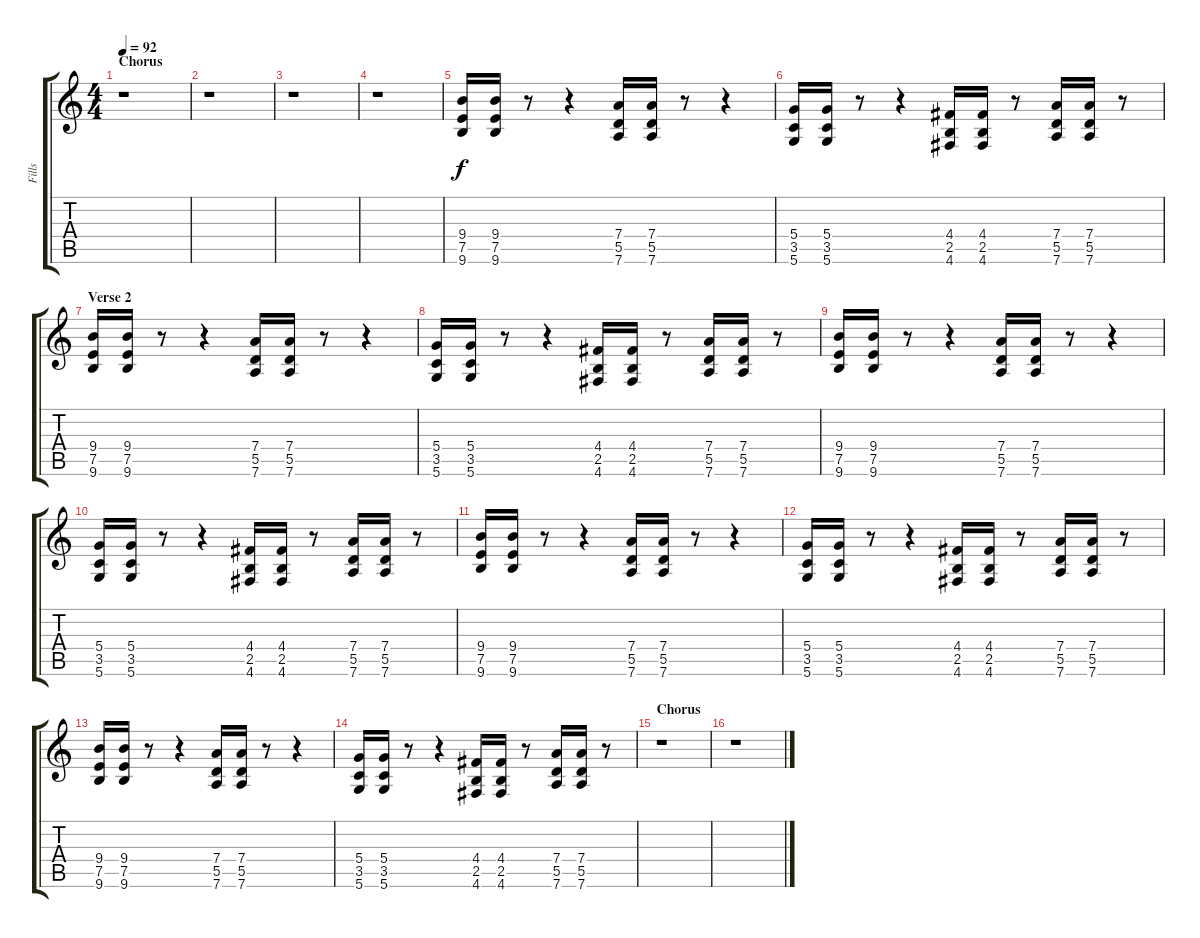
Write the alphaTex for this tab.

\track ("Fills" "Fills") {instrument distortionguitar}
\staff {score tabs}
\tuning (E4 B3 G3 D3 A2 D2) {hide}
\ts (4 4)
\section ("" "Chorus")
\tempo 92
\clef g2
\ks c
r.1{dy f} |
r.1 |
r.1 |
r.1 |
(9.4 7.5 9.6).16 (9.4 7.5 9.6).16 r.8 r.4 (7.4 5.5 7.6).16 (7.4 5.5 7.6).16 r.8 r.4 |
(5.4 3.5 5.6).16 (5.4 3.5 5.6).16 r.8 r.4 (4.4 2.5 4.6).16 (4.4 2.5 4.6).16 r.8 (7.4 5.5 7.6).16 (7.4 5.5 7.6).16 r.8 |
\section ("" "Verse 2")
(9.4 7.5 9.6).16 (9.4 7.5 9.6).16 r.8 r.4 (7.4 5.5 7.6).16 (7.4 5.5 7.6).16 r.8 r.4 |
(5.4 3.5 5.6).16 (5.4 3.5 5.6).16 r.8 r.4 (4.4 2.5 4.6).16 (4.4 2.5 4.6).16 r.8 (7.4 5.5 7.6).16 (7.4 5.5 7.6).16 r.8 |
(9.4 7.5 9.6).16 (9.4 7.5 9.6).16 r.8 r.4 (7.4 5.5 7.6).16 (7.4 5.5 7.6).16 r.8 r.4 |
(5.4 3.5 5.6).16 (5.4 3.5 5.6).16 r.8 r.4 (4.4 2.5 4.6).16 (4.4 2.5 4.6).16 r.8 (7.4 5.5 7.6).16 (7.4 5.5 7.6).16 r.8 |
(9.4 7.5 9.6).16 (9.4 7.5 9.6).16 r.8 r.4 (7.4 5.5 7.6).16 (7.4 5.5 7.6).16 r.8 r.4 |
(5.4 3.5 5.6).16 (5.4 3.5 5.6).16 r.8 r.4 (4.4 2.5 4.6).16 (4.4 2.5 4.6).16 r.8 (7.4 5.5 7.6).16 (7.4 5.5 7.6).16 r.8 |
(9.4 7.5 9.6).16 (9.4 7.5 9.6).16 r.8 r.4 (7.4 5.5 7.6).16 (7.4 5.5 7.6).16 r.8 r.4 |
(5.4 3.5 5.6).16 (5.4 3.5 5.6).16 r.8 r.4 (4.4 2.5 4.6).16 (4.4 2.5 4.6).16 r.8 (7.4 5.5 7.6).16 (7.4 5.5 7.6).16 r.8 |
\section ("" "Chorus")
r.1 |
r.1
